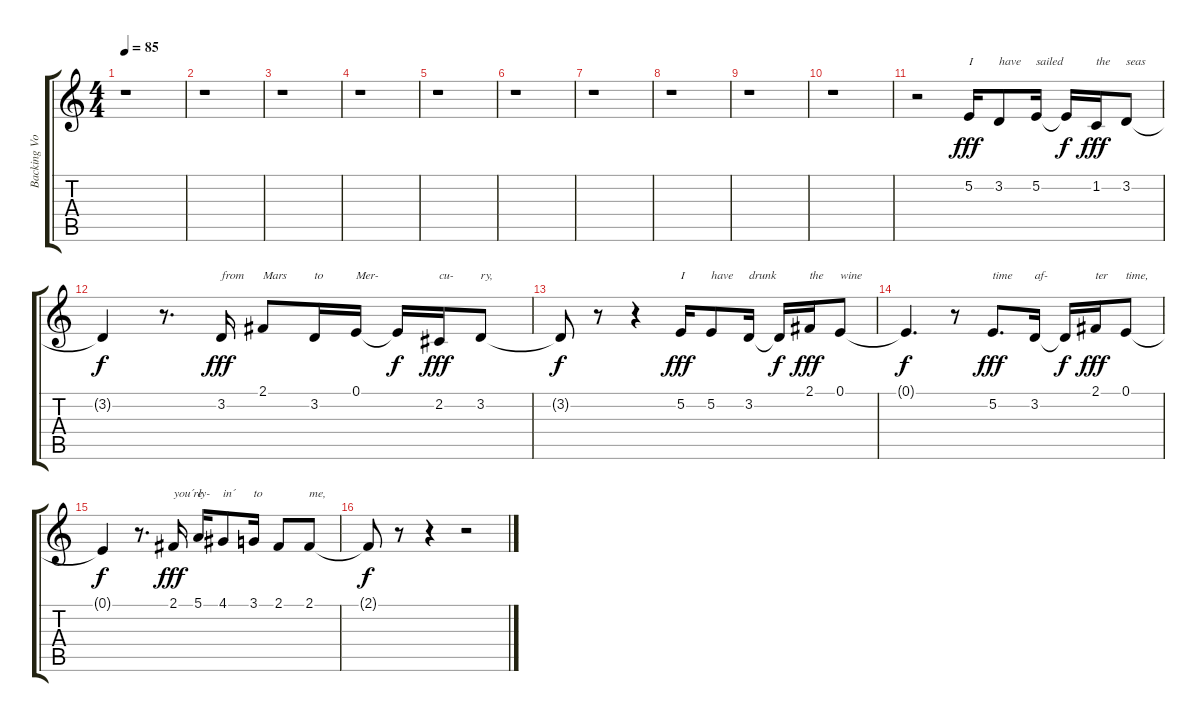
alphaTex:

\track ("Backing Vocals" "Backing Vo") {instrument choiraahs}
\staff {score tabs}
\tuning (E4 B3 G3 D3 A2 E2) {hide}
\ts (4 4)
\tempo 85
\clef g2
\ks c
r.1{dy f} |
r.1 |
r.1 |
r.1 |
r.1 |
r.1 |
r.1 |
r.1 |
r.1 |
r.1 |
r.2 5.2.16{txt "I" dy fff} 3.2.8{txt "have"} 5.2.16{txt "sailed"} 5.2{t}.16{dy f} 1.2.16{txt "the" dy fff} 3.2.8{txt "seas"} |
3.2{t}.4{dy f} r.8{d} 3.2.16{txt "from" dy fff} 2.1.8{txt "Mars"} 3.2.16{txt "to"} 0.1.16{txt "Mer-"} 0.1{t}.16{dy f} 2.2.16{txt "cu-" dy fff} 3.2.8{txt "ry,"} |
3.2{t}.8{dy f} r.8 r.4 5.2.16{txt "I" dy fff} 5.2.8{txt "have"} 3.2.16{txt "drunk"} 3.2{t}.16{dy f} 2.1.16{txt "the" dy fff} 0.1.8{txt "wine"} |
0.1{t}.4{d dy f} r.8 5.2.8{d txt "time" dy fff} 3.2.16{txt "af-"} 3.2{t}.16{dy f} 2.1.16{txt "ter" dy fff} 0.1.8{txt "time,"} |
0.1{t}.4{dy f} r.8{d} 2.1.16{txt "you´re" dy fff} 5.1.16{txt "ly-"} 4.1.8{txt "in´"} 3.1.16{txt "to"} 2.1.8 2.1.8{txt "me,"} |
2.1{t}.8{dy f} r.8 r.4 r.2
